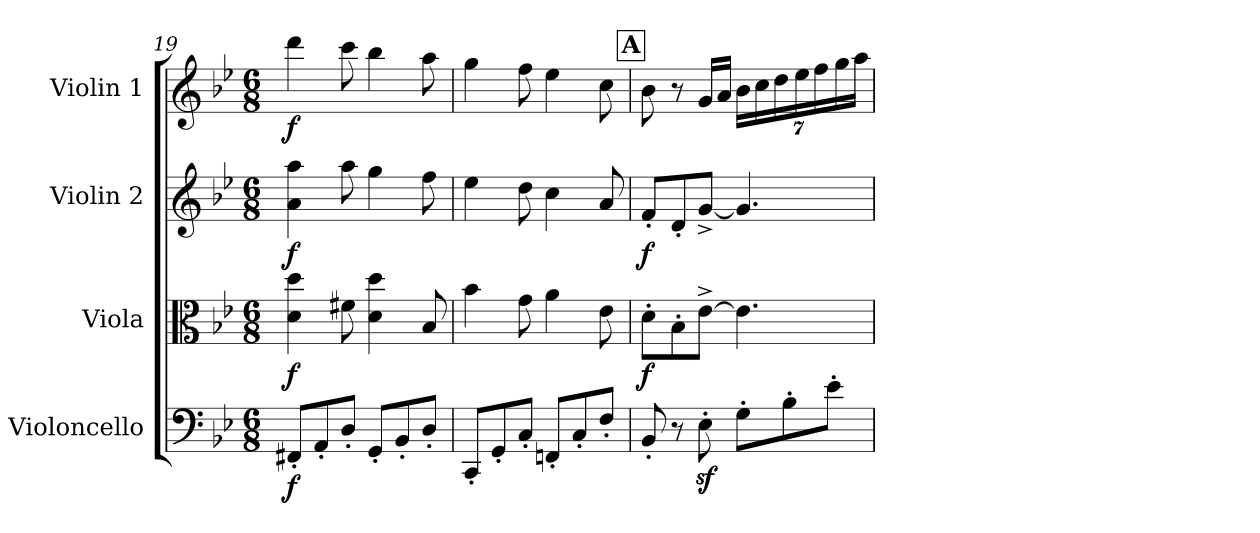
**kern	**dynam	**kern	**dynam	**kern	**dynam	**kern	**dynam
*part4	*part4	*part3	*part3	*part2	*part2	*part1	*part1
*staff4	*staff4	*staff3	*staff3	*staff2	*staff2	*staff1	*staff1
*I"Violoncello	*	*I"Viola	*	*I"Violin 2	*	*I"Violin 1	*
*I'Vc	*	*I'Vla	*	*I'Vln	*	*I'Vln	*
*clefF4	*	*clefC3	*	*clefG2	*	*clefG2	*
*k[b-e-]	*	*k[b-e-]	*	*k[b-e-]	*	*k[b-e-]	*
*M6/8	*	*M6/8	*	*M6/8	*	*M6/8	*
=19	=19	=19	=19	=19	=19	=19	=19
!	!LO:DY:b	!	!LO:DY:b	!	!LO:DY:b	!	!LO:DY:b
8FF#X'/L	f	4d\ 4dd\	f	4a\ 4aa\	f	4ddd\	f
8AA'/	.	.	.	.	.	.	.
8D'/J	.	8f#X\	.	8aa\	.	8ccc\	.
8GG'/L	.	4d\ 4dd\	.	4gg\	.	4bb-\	.
8BB-'/	.	.	.	.	.	.	.
8D'/J	.	8B-/	.	8ff\	.	8aa\	.
=20	=20	=20	=20	=20	=20	=20	=20
8CC'/L	.	4b-\	.	4ee-\	.	4gg\	.
8GG'/	.	.	.	.	.	.	.
8C'/J	.	8g\	.	8dd\	.	8ff\	.
8FFn'/L	.	4a\	.	4cc\	.	4ee-\	.
8C'/	.	.	.	.	.	.	.
8F'/J	.	8e-\	.	8a/	.	8cc\	.
!!LO:REH:place=s1:a:B:cj:fs=14:t=A
=21	=21	=21	=21	=21	=21	=21	=21
!	!	!	!LO:DY:b	!	!LO:DY:b	!	!
8BB-'/	.	8d'\L	f	8f'/L	f	8b-\	.
8r	.	8B-'\	.	8d'/	.	8r	.
8E-z<'\	.	[8e-^\J	.	[8g^/J	.	16g/LL	.
.	.	.	.	.	.	16a/JJ	.
*	*	*	*	*	*	*Xbrackettup	*
8G'\L	.	4.e-\]	.	4.g/]	.	56%3b-\LL	.
.	.	.	.	.	.	56%3cc\	.
.	.	.	.	.	.	56%3dd\	.
8B-'\	.	.	.	.	.	.	.
.	.	.	.	.	.	56%3ee-\	.
.	.	.	.	.	.	56%3ff\	.
8e-'\J	.	.	.	.	.	.	.
.	.	.	.	.	.	56%3gg\	.
.	.	.	.	.	.	56%3aa\JJ	.
=	=	=	=	=	=	=	=
*-	*-	*-	*-	*-	*-	*-	*-
